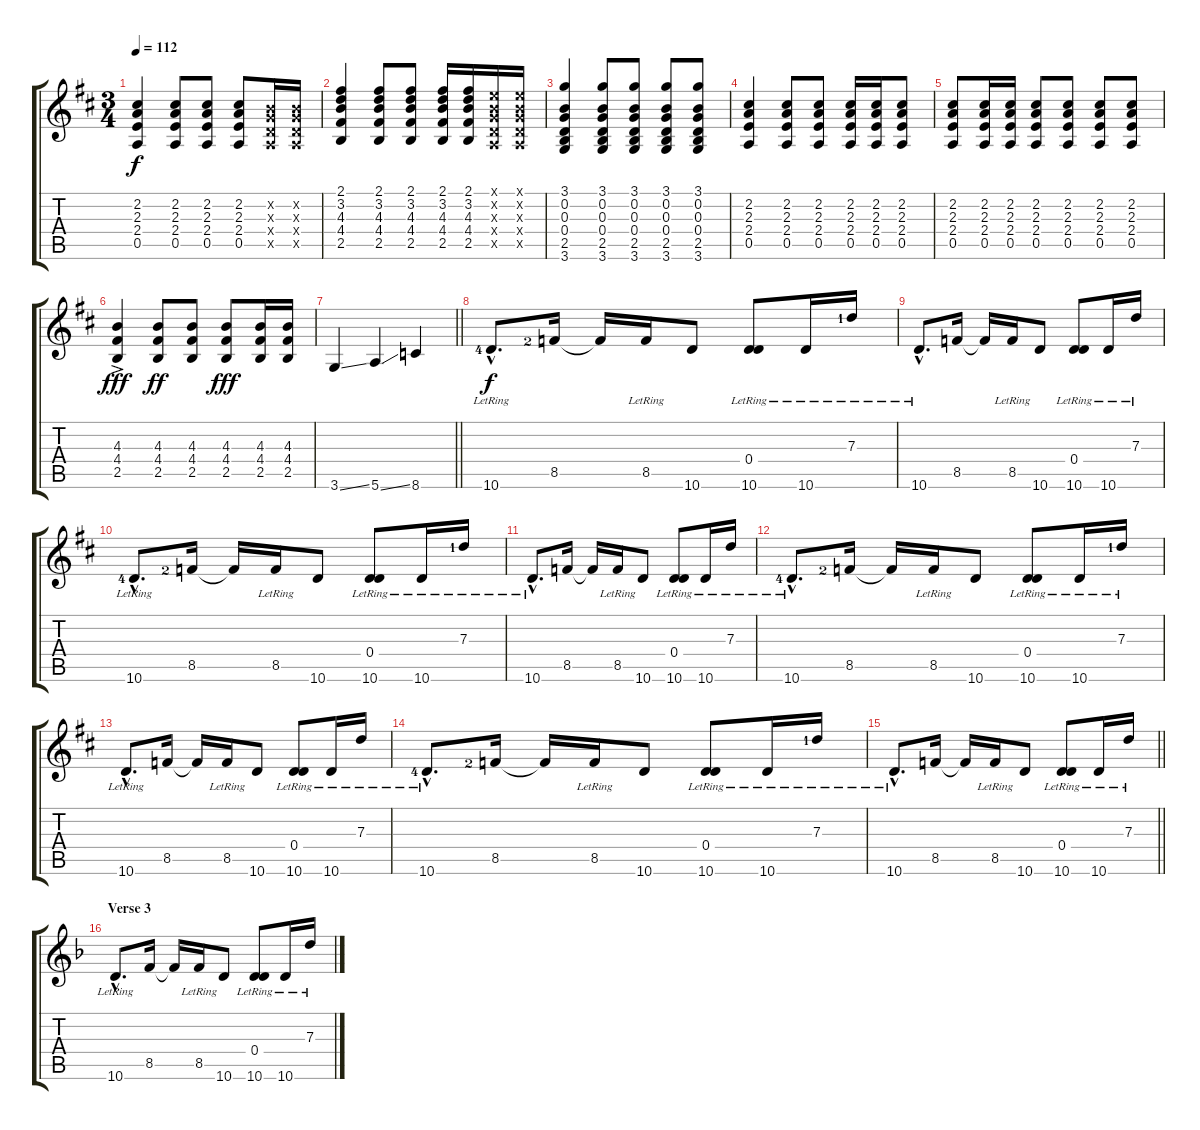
\track "" {instrument electricguitarmuted}
\staff {score tabs}
\tuning (E4 B3 G3 D3 A2 E2) {hide}
\ts (3 4)
\tempo 112
\clef g2
\ks bminor
(2.2 2.3 2.4 0.5).4{dy f volume 11 instrument acousticguitarsteel} (2.2 2.3 2.4 0.5).8 (2.2 2.3 2.4 0.5).8 (2.2 2.3 2.4 0.5).8 (0.2{x} 0.3{x} 0.4{x} 0.5{x}).16 (0.2{x} 0.3{x} 0.4{x} 0.5{x}).16 |
(2.1 3.2 4.3 4.4 2.5).4{volume 10 instrument acousticguitarsteel} (2.1 3.2 4.3 4.4 2.5).8 (2.1 3.2 4.3 4.4 2.5).8 (2.1 3.2 4.3 4.4 2.5).16 (2.1 3.2 4.3 4.4 2.5).16 (0.1{x} 0.2{x} 0.3{x} 0.4{x} 0.5{x}).16 (0.1{x} 0.2{x} 0.3{x} 0.4{x} 0.5{x}).16 |
(3.1 0.2 0.3 0.4 2.5 3.6).4{volume 10 instrument acousticguitarsteel} (3.1 0.2 0.3 0.4 2.5 3.6).8 (3.1 0.2 0.3 0.4 2.5 3.6).8 (3.1 0.2 0.3 0.4 2.5 3.6).8 (3.1 0.2 0.3 0.4 2.5 3.6).8 |
(2.2 2.3 2.4 0.5).4{volume 10 instrument acousticguitarsteel} (2.2 2.3 2.4 0.5).8 (2.2 2.3 2.4 0.5).8 (2.2 2.3 2.4 0.5).16 (2.2 2.3 2.4 0.5).16 (2.2 2.3 2.4 0.5).8 |
(2.2 2.3 2.4 0.5).8{volume 10 instrument acousticguitarsteel} (2.2 2.3 2.4 0.5).16 (2.2 2.3 2.4 0.5).16 (2.2 2.3 2.4 0.5).8 (2.2 2.3 2.4 0.5).8 (2.2 2.3 2.4 0.5).8 (2.2 2.3 2.4 0.5).8 |
(4.3{ac} 4.4{ac} 2.5{ac}).4{dy fff volume 10 instrument acousticguitarsteel} (4.3 4.4 2.5).8{dy ff} (4.3 4.4 2.5).8 (4.3 4.4 2.5).8{dy fff} (4.3 4.4 2.5).16 (4.3 4.4 2.5).16 |
\barLineRight lightlight
3.6{ss}.4{instrument acousticguitarsteel} 5.6{ss}.4 8.6.4 |
10.6{hac lr lf 5}.8{d dy f volume 13 instrument electricguitarmuted} 8.5{lf 3}.16 8.5{t}.16 8.5{lr}.16 10.6.8 (0.4{lr} 10.6).8 10.6{lr}.16 7.3{lr lf 2}.16 |
10.6{hac lr}.8{d} 8.5.16 8.5{t}.16 8.5{lr}.16 10.6.8 (0.4{lr} 10.6).8 10.6{lr}.16 7.3{lr}.16 |
10.6{hac lr lf 5}.8{d} 8.5{lf 3}.16 8.5{t}.16 8.5{lr}.16 10.6.8 (0.4{lr} 10.6).8 10.6{lr}.16 7.3{lr lf 2}.16 |
10.6{hac lr}.8{d} 8.5.16 8.5{t}.16 8.5{lr}.16 10.6.8 (0.4{lr} 10.6).8 10.6{lr}.16 7.3{lr}.16 |
10.6{hac lr lf 5}.8{d} 8.5{lf 3}.16 8.5{t}.16 8.5{lr}.16 10.6.8 (0.4{lr} 10.6).8 10.6{lr}.16 7.3{lr lf 2}.16 |
10.6{hac lr}.8{d} 8.5.16 8.5{t}.16 8.5{lr}.16 10.6.8 (0.4{lr} 10.6).8 10.6{lr}.16 7.3{lr}.16 |
10.6{hac lr lf 5}.8{d} 8.5{lf 3}.16 8.5{t}.16 8.5{lr}.16 10.6.8 (0.4{lr} 10.6).8 10.6{lr}.16 7.3{lr lf 2}.16 |
\barLineRight lightlight
10.6{hac lr}.8{d} 8.5.16 8.5{t}.16 8.5{lr}.16 10.6.8 (0.4{lr} 10.6).8 10.6{lr}.16 7.3{lr}.16 |
\section ("" "Verse 3")
\ks dminor
10.6{hac lr}.8{d} 8.5.16 8.5{t}.16 8.5{lr}.16 10.6.8 (0.4{lr} 10.6).8 10.6{lr}.16 7.3{lr}.16
